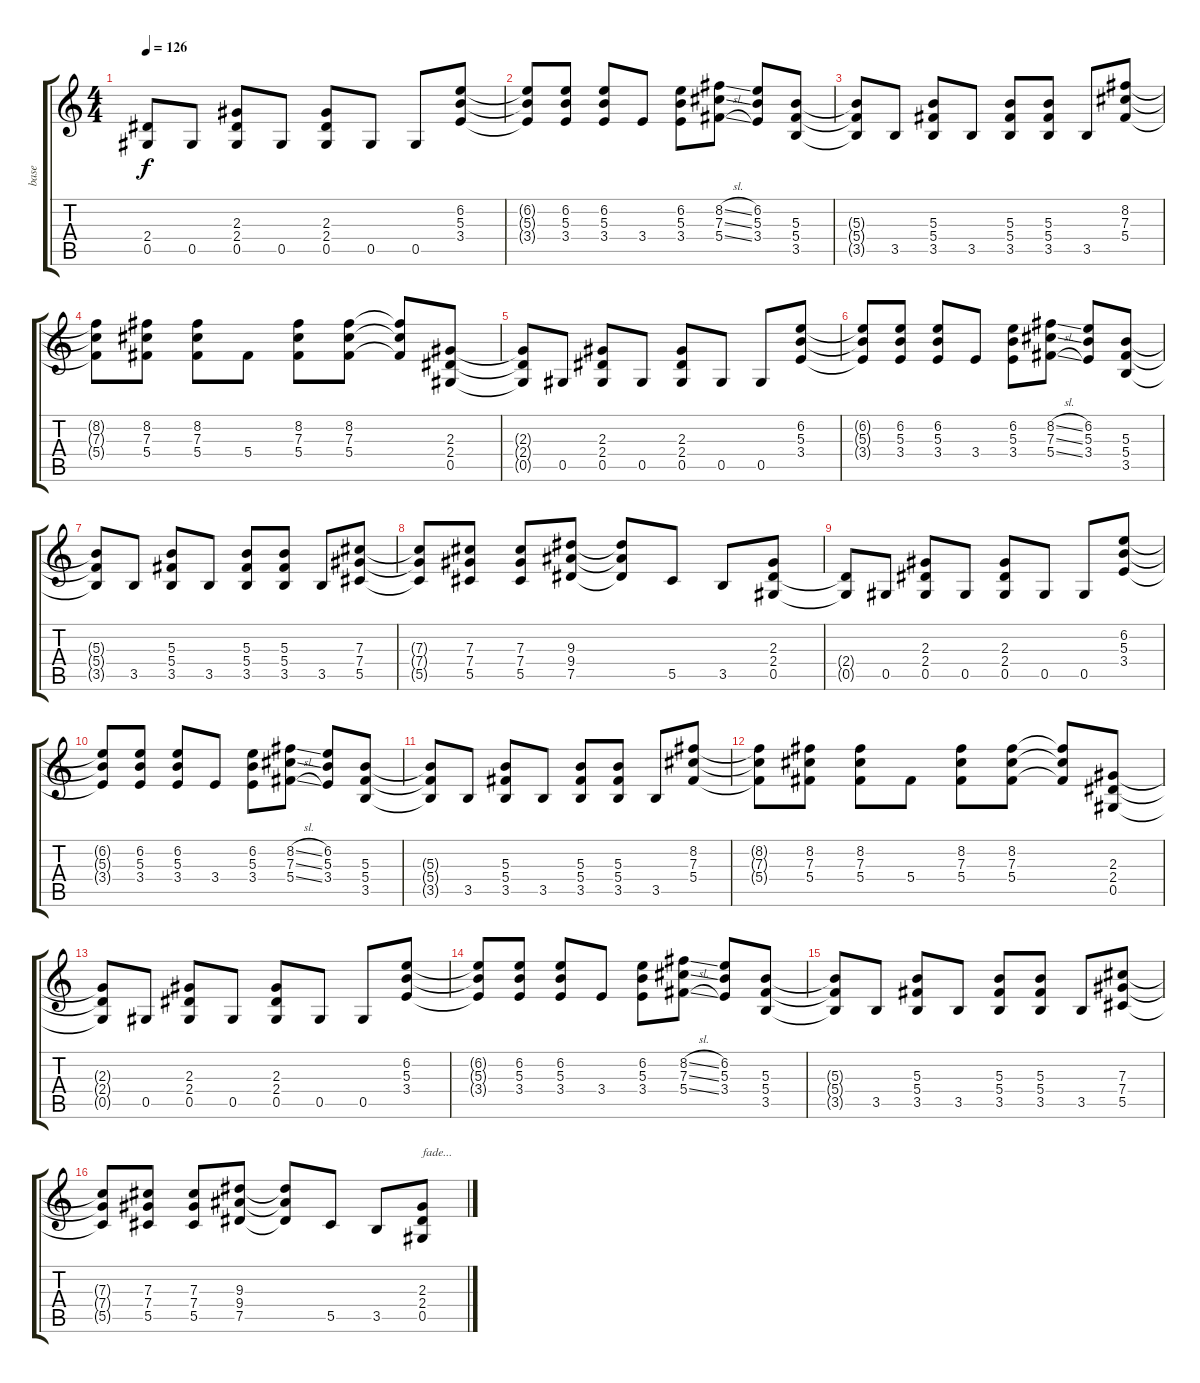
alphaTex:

\track ("base" "base") {instrument overdrivenguitar}
\staff {score tabs}
\tuning (Eb4 Bb3 Gb3 Db3 Ab2 Eb2) {hide}
\ts (4 4)
\tempo 126
\clef g2
\ks c
(2.4{t} 0.5{t}).8{dy f} 0.5.8 (2.3 2.4 0.5).8 0.5.8 (2.3 2.4 0.5).8 0.5.8 0.5.8 (6.2 5.3 3.4).8 |
(6.2{t} 5.3{t} 3.4{t}).8 (6.2 5.3 3.4).8 (6.2 5.3 3.4).8 3.4.8 (6.2 5.3 3.4).8 (8.2{sl} 7.3{sl} 5.4{sl}).8 (6.2 5.3 3.4).8 (5.3 5.4 3.5).8 |
(5.3{t} 5.4{t} 3.5{t}).8 3.5.8 (5.3 5.4 3.5).8 3.5.8 (5.3 5.4 3.5).8 (5.3 5.4 3.5).8 3.5.8 (8.2 7.3 5.4).8 |
(8.2{t} 7.3{t} 5.4{t}).8 (8.2 7.3 5.4).8 (8.2 7.3 5.4).8 5.4.8 (8.2 7.3 5.4).8 (8.2 7.3 5.4).8 (8.2{t} 7.3{t} 5.4{t}).8 (2.3 2.4 0.5).8 |
(2.3{t} 2.4{t} 0.5{t}).8 0.5.8 (2.3 2.4 0.5).8 0.5.8 (2.3 2.4 0.5).8 0.5.8 0.5.8 (6.2 5.3 3.4).8 |
(6.2{t} 5.3{t} 3.4{t}).8 (6.2 5.3 3.4).8 (6.2 5.3 3.4).8 3.4.8 (6.2 5.3 3.4).8 (8.2{sl} 7.3{sl} 5.4{sl}).8 (6.2 5.3 3.4).8 (5.3 5.4 3.5).8 |
(5.3{t} 5.4{t} 3.5{t}).8 3.5.8 (5.3 5.4 3.5).8 3.5.8 (5.3 5.4 3.5).8 (5.3 5.4 3.5).8 3.5.8 (7.3 7.4 5.5).8 |
(7.3{t} 7.4{t} 5.5{t}).8 (7.3 7.4 5.5).8 (7.3 7.4 5.5).8 (9.3 9.4 7.5).8 (9.3{t} 9.4{t} 7.5{t}).8 5.5.8 3.5.8 (2.3 2.4 0.5).8 |
(2.4{t} 0.5{t}).8 0.5.8 (2.3 2.4 0.5).8 0.5.8 (2.3 2.4 0.5).8 0.5.8 0.5.8 (6.2 5.3 3.4).8 |
(6.2{t} 5.3{t} 3.4{t}).8 (6.2 5.3 3.4).8 (6.2 5.3 3.4).8 3.4.8 (6.2 5.3 3.4).8 (8.2{sl} 7.3{sl} 5.4{sl}).8 (6.2 5.3 3.4).8 (5.3 5.4 3.5).8 |
(5.3{t} 5.4{t} 3.5{t}).8 3.5.8 (5.3 5.4 3.5).8 3.5.8 (5.3 5.4 3.5).8 (5.3 5.4 3.5).8 3.5.8 (8.2 7.3 5.4).8 |
(8.2{t} 7.3{t} 5.4{t}).8 (8.2 7.3 5.4).8 (8.2 7.3 5.4).8 5.4.8 (8.2 7.3 5.4).8 (8.2 7.3 5.4).8 (8.2{t} 7.3{t} 5.4{t}).8 (2.3 2.4 0.5).8 |
(2.3{t} 2.4{t} 0.5{t}).8 0.5.8 (2.3 2.4 0.5).8 0.5.8 (2.3 2.4 0.5).8 0.5.8 0.5.8 (6.2 5.3 3.4).8 |
(6.2{t} 5.3{t} 3.4{t}).8 (6.2 5.3 3.4).8 (6.2 5.3 3.4).8 3.4.8 (6.2 5.3 3.4).8 (8.2{sl} 7.3{sl} 5.4{sl}).8 (6.2 5.3 3.4).8 (5.3 5.4 3.5).8 |
(5.3{t} 5.4{t} 3.5{t}).8 3.5.8 (5.3 5.4 3.5).8 3.5.8 (5.3 5.4 3.5).8 (5.3 5.4 3.5).8 3.5.8 (7.3 7.4 5.5).8 |
(7.3{t} 7.4{t} 5.5{t}).8 (7.3 7.4 5.5).8 (7.3 7.4 5.5).8 (9.3 9.4 7.5).8 (9.3{t} 9.4{t} 7.5{t}).8 5.5.8 3.5.8 (2.3 2.4 0.5).8{txt "fade..."}
